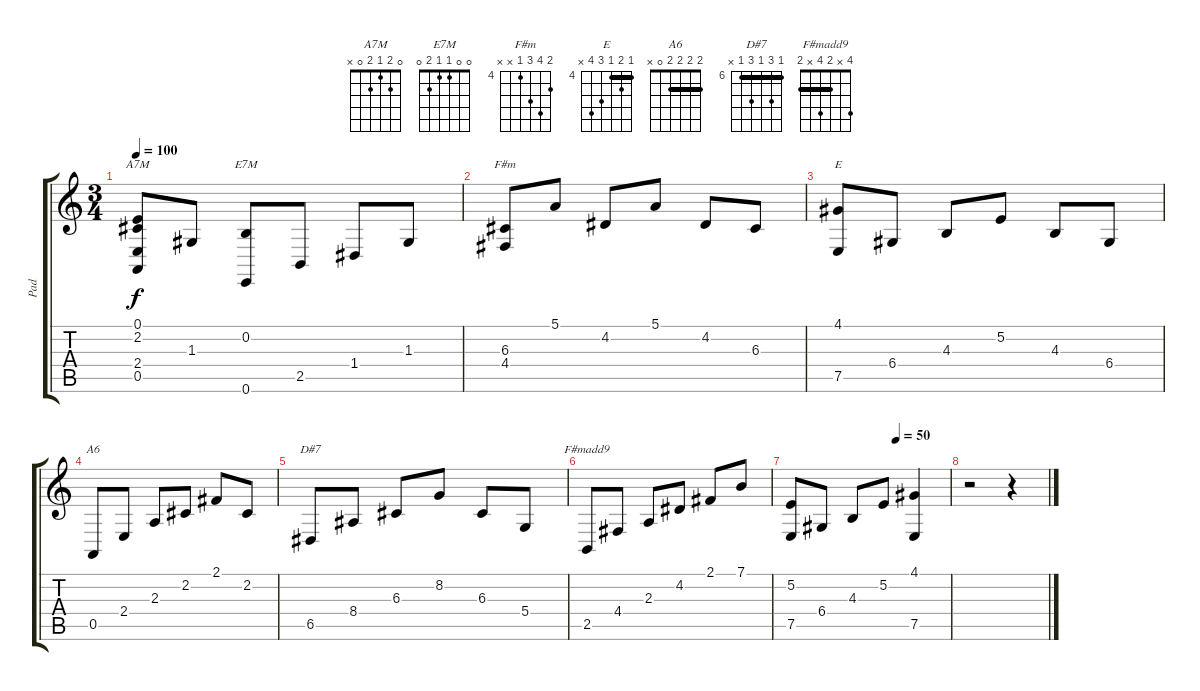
\track ("Pad" "Pad") {instrument pad1newage}
\staff {score tabs}
\tuning (E4 B3 G3 D3 A2 E2) {hide}
\chord ("A7M" 0 2 1 2 0 x)
\chord ("E7M" 0 0 1 1 2 0)
\chord ("F#m" 5 7 6 4 x x) {firstfret 4}
\chord ("E" 4 5 4 6 7 x) {firstfret 4 barre 4}
\chord ("A6" 2 2 2 2 0 x) {barre 2}
\chord ("D#7" 6 8 6 8 6 x) {firstfret 6 barre 6}
\chord ("F#madd9" 4 x 2 4 x 2) {barre 2}
\ts (3 4)
\tempo 100
\clef g2
\ks c
(0.1 2.2 2.4 0.5).8{ch "A7M" dy f} 1.3.8 (0.2 0.6).8{ch "E7M"} 2.5.8 1.4.8 1.3.8 |
(6.3 4.4).8{ch "F#m"} 5.1.8 4.2.8 5.1.8 4.2.8 6.3.8 |
(4.1 7.5).8{ch "E"} 6.4.8 4.3.8 5.2.8 4.3.8 6.4.8 |
0.5.8{ch "A6"} 2.4.8 2.3.8 2.2.8 2.1.8 2.2.8 |
6.5.8{ch "D#7"} 8.4.8 6.3.8 8.2.8 6.3.8 5.4.8 |
2.5.8{ch "F#madd9"} 4.4.8 2.3.8 4.2.8 2.1.8 7.1.8 |
\tempo (50 0.6666666666666666)
(5.2 7.5).8 6.4.8 4.3.8 5.2.8 (4.1 7.5).4 |
r.2 r.4
